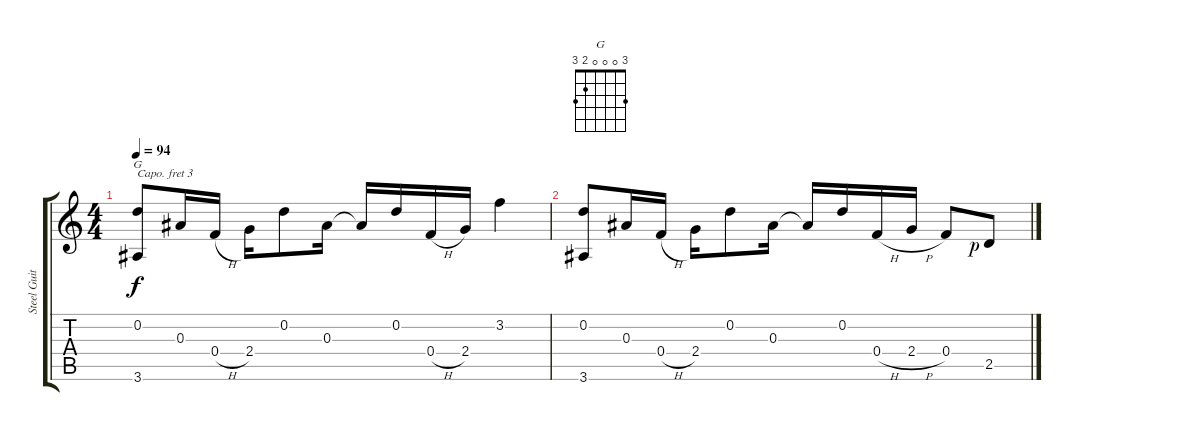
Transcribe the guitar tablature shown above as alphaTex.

\track ("Steel Guitar" "Steel Guit") {instrument acousticguitarsteel}
\staff {score tabs}
\capo 3
\tuning (E4 B3 G3 D3 A2 E2) {hide}
\chord ("G" 3 0 0 0 2 3)
\ts (4 4)
\tempo 94
\clef g2
\ks c
(0.2 3.6).8{ch "G" dy f instrument acousticguitarsteel} 0.3.16 0.4{h}.16 2.4.16 0.2.8 0.3.16 0.3{t}.16 0.2.16 0.4{h}.16 2.4.16 3.2.4 |
(0.2 3.6).8 0.3.16 0.4{h}.16 2.4.16 0.2.8 0.3.16 0.3{t}.16 0.2.16 0.4{h}.16 2.4{h}.16 0.4.8 2.5{rf 1}.8
